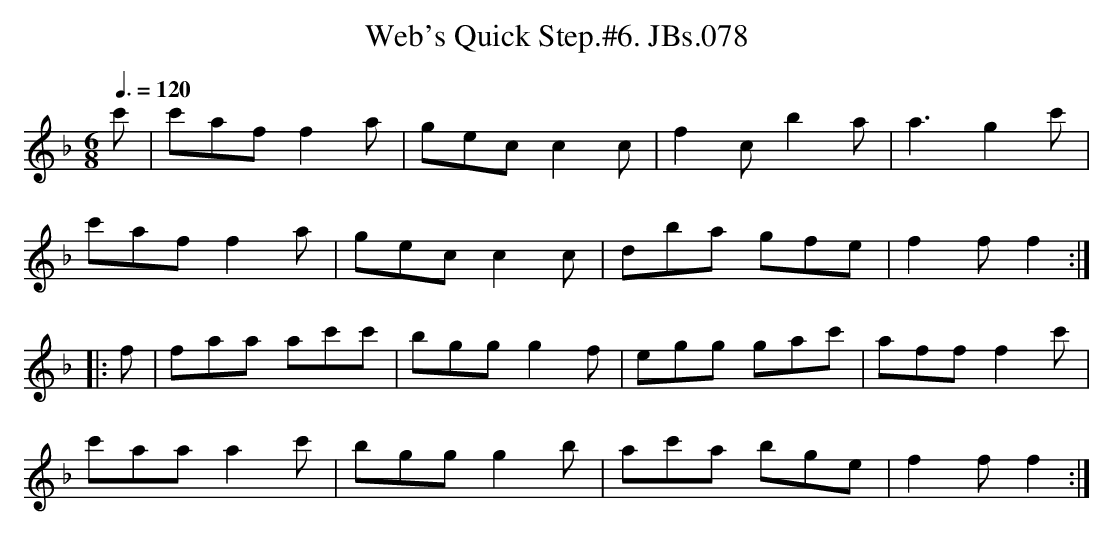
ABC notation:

X:1
T:Web's Quick Step.#6. JBs.078
M:6/8
L:1/8
Q:3/8=120
K:F
c'|c'af f2a|gec c2c|f2cb2a|a3g2c'|
c'af f2a|gec c2c|dba gfe|f2ff2:|
|:f|faa ac'c'|bgg g2f|egg gac'|aff f2c'|
c'aa a2c'|bgg g2b|ac'a bge|f2ff2:|
